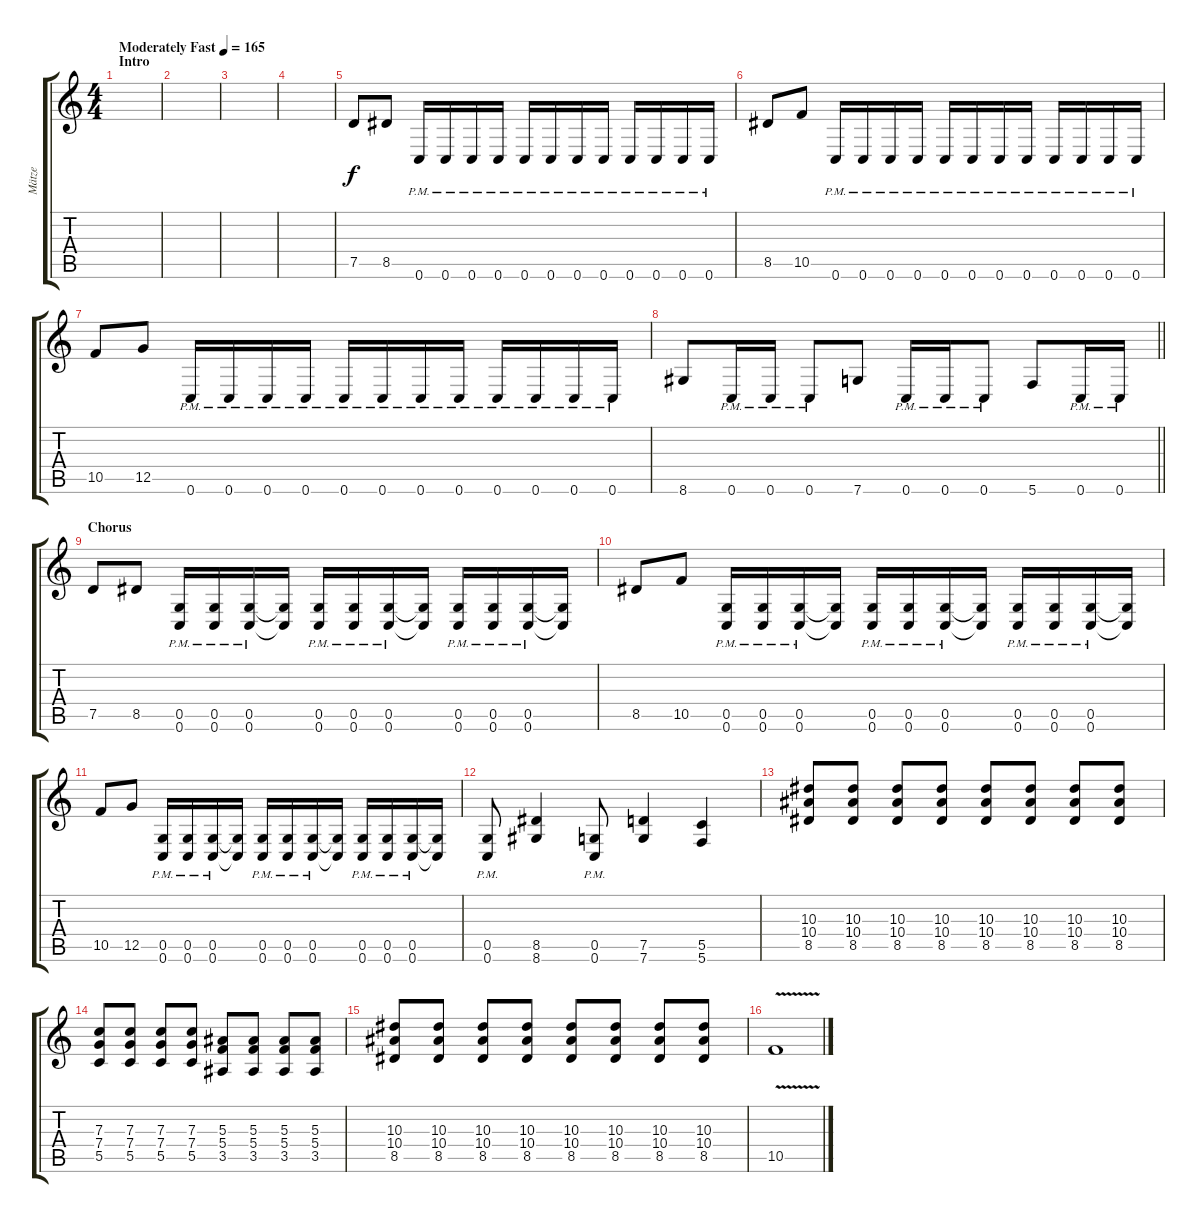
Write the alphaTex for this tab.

\track ("Mätze" "Mätze") {instrument distortionguitar}
\staff {score tabs}
\tuning (D4 A3 F3 C3 G2 C2) {hide}
\ts (4 4)
\section ("" "Intro")
\tempo (165 "Moderately Fast")
\clef g2
\ks c
|
|
|
|
7.5.8 8.5.8 0.6{pm}.16 0.6{pm}.16 0.6{pm}.16 0.6{pm}.16 0.6{pm}.16 0.6{pm}.16 0.6{pm}.16 0.6{pm}.16 0.6{pm}.16 0.6{pm}.16 0.6{pm}.16 0.6{pm}.16 |
8.5.8 10.5.8 0.6{pm}.16 0.6{pm}.16 0.6{pm}.16 0.6{pm}.16 0.6{pm}.16 0.6{pm}.16 0.6{pm}.16 0.6{pm}.16 0.6{pm}.16 0.6{pm}.16 0.6{pm}.16 0.6{pm}.16 |
10.5.8 12.5.8 0.6{pm}.16 0.6{pm}.16 0.6{pm}.16 0.6{pm}.16 0.6{pm}.16 0.6{pm}.16 0.6{pm}.16 0.6{pm}.16 0.6{pm}.16 0.6{pm}.16 0.6{pm}.16 0.6{pm}.16 |
\barLineRight lightlight
8.6.8 0.6{pm}.16 0.6{pm}.16 0.6{pm}.8 7.6.8 0.6{pm}.16 0.6{pm}.16 0.6{pm}.8 5.6.8 0.6{pm}.16 0.6{pm}.16 |
\section ("" "Chorus")
7.5.8 8.5.8 (0.5 0.6{pm}).16 (0.5 0.6{pm}).16 (0.5 0.6{pm}).16 (0.5{t} 0.6{t}).16 (0.5 0.6{pm}).16 (0.5 0.6{pm}).16 (0.5 0.6{pm}).16 (0.5{t} 0.6{t}).16 (0.5 0.6{pm}).16 (0.5 0.6{pm}).16 (0.5 0.6{pm}).16 (0.5{t} 0.6{t}).16 |
8.5.8 10.5.8 (0.5 0.6{pm}).16 (0.5 0.6{pm}).16 (0.5 0.6{pm}).16 (0.5{t} 0.6{t}).16 (0.5 0.6{pm}).16 (0.5 0.6{pm}).16 (0.5 0.6{pm}).16 (0.5{t} 0.6{t}).16 (0.5 0.6{pm}).16 (0.5 0.6{pm}).16 (0.5 0.6{pm}).16 (0.5{t} 0.6{t}).16 |
10.5.8 12.5.8 (0.5 0.6{pm}).16 (0.5 0.6{pm}).16 (0.5 0.6{pm}).16 (0.5{t} 0.6{t}).16 (0.5 0.6{pm}).16 (0.5 0.6{pm}).16 (0.5 0.6{pm}).16 (0.5{t} 0.6{t}).16 (0.5 0.6{pm}).16 (0.5 0.6{pm}).16 (0.5 0.6{pm}).16 (0.5{t} 0.6{t}).16 |
(0.5{pm} 0.6{pm}).8 (8.5 8.6).4 (0.5{pm} 0.6{pm}).8 (7.5 7.6).4 (5.5 5.6).4 |
(10.3 10.4 8.5).8{volume 12} (10.3 10.4 8.5).8 (10.3 10.4 8.5).8 (10.3 10.4 8.5).8 (10.3 10.4 8.5).8 (10.3 10.4 8.5).8 (10.3 10.4 8.5).8 (10.3 10.4 8.5).8 |
(7.3 7.4 5.5).8 (7.3 7.4 5.5).8 (7.3 7.4 5.5).8 (7.3 7.4 5.5).8 (5.3 5.4 3.5).8 (5.3 5.4 3.5).8 (5.3 5.4 3.5).8 (5.3 5.4 3.5).8 |
(10.3 10.4 8.5).8 (10.3 10.4 8.5).8 (10.3 10.4 8.5).8 (10.3 10.4 8.5).8 (10.3 10.4 8.5).8 (10.3 10.4 8.5).8 (10.3 10.4 8.5).8 (10.3 10.4 8.5).8 |
10.5{v}.1
